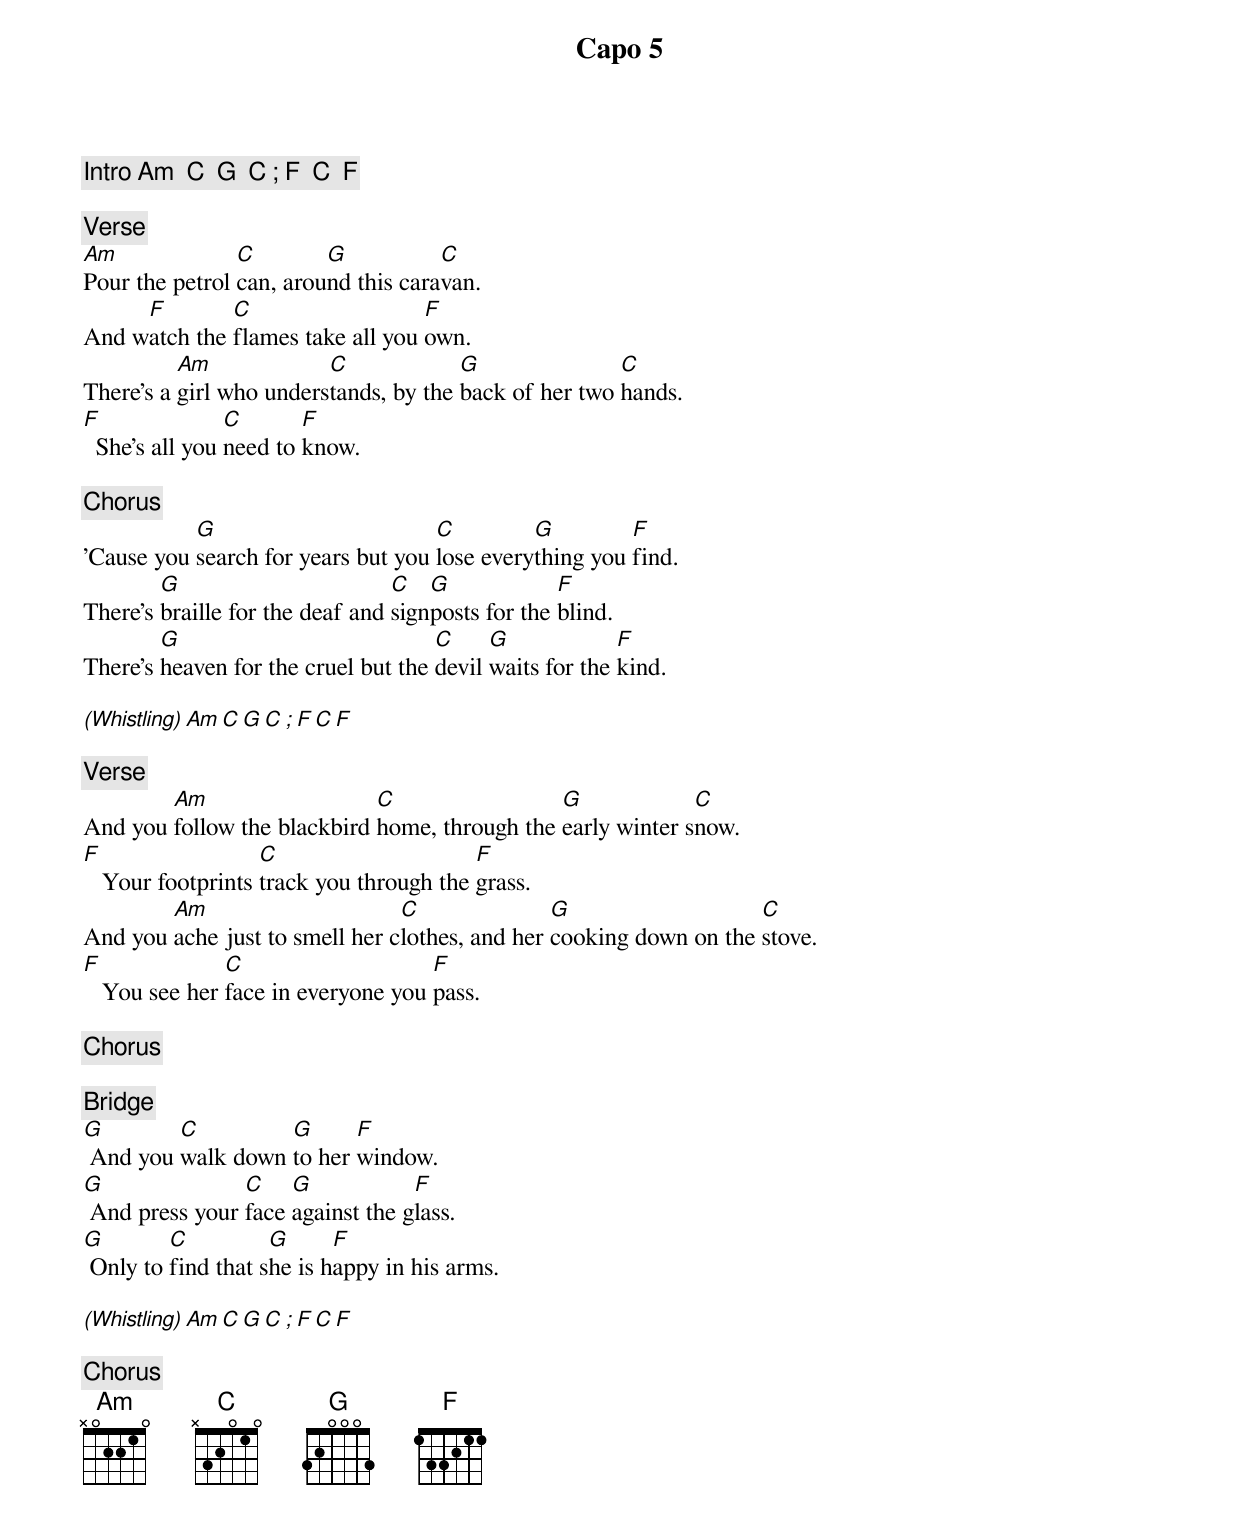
Capo 5
[Intro] Am  C  G  C ; F  C  F

[Verse]
Am              C        G           C
Pour the petrol can, around this caravan.
     F        C                   F
And watch the flames take all you own.
          Am             C             G               C
There's a girl who understands, by the back of her two hands.
F               C       F
  She's all you need to know.

[Chorus]
           G                        C         G         F
'Cause you search for years but you lose everything you find.
        G                        C   G             F
There's braille for the deaf and signposts for the blind.
        G                            C     G             F
There's heaven for the cruel but the devil waits for the kind.

(Whistling) Am  C  G  C ; F  C  F

[Verse]
        Am                   C                 G             C
And you follow the blackbird home, through the early winter snow.
F                  C                     F
   Your footprints track you through the grass.
        Am                      C               G                   C
And you ache just to smell her clothes, and her cooking down on the stove.
F              C                    F
   You see her face in everyone you pass.

[Chorus]

[Bridge]
G        C         G      F
 And you walk down to her window.
G               C    G            F
 And press your face against the glass.
G        C          G      F
 Only to find that she is happy in his arms.

(Whistling) Am  C  G  C ; F  C  F

[Chorus]
